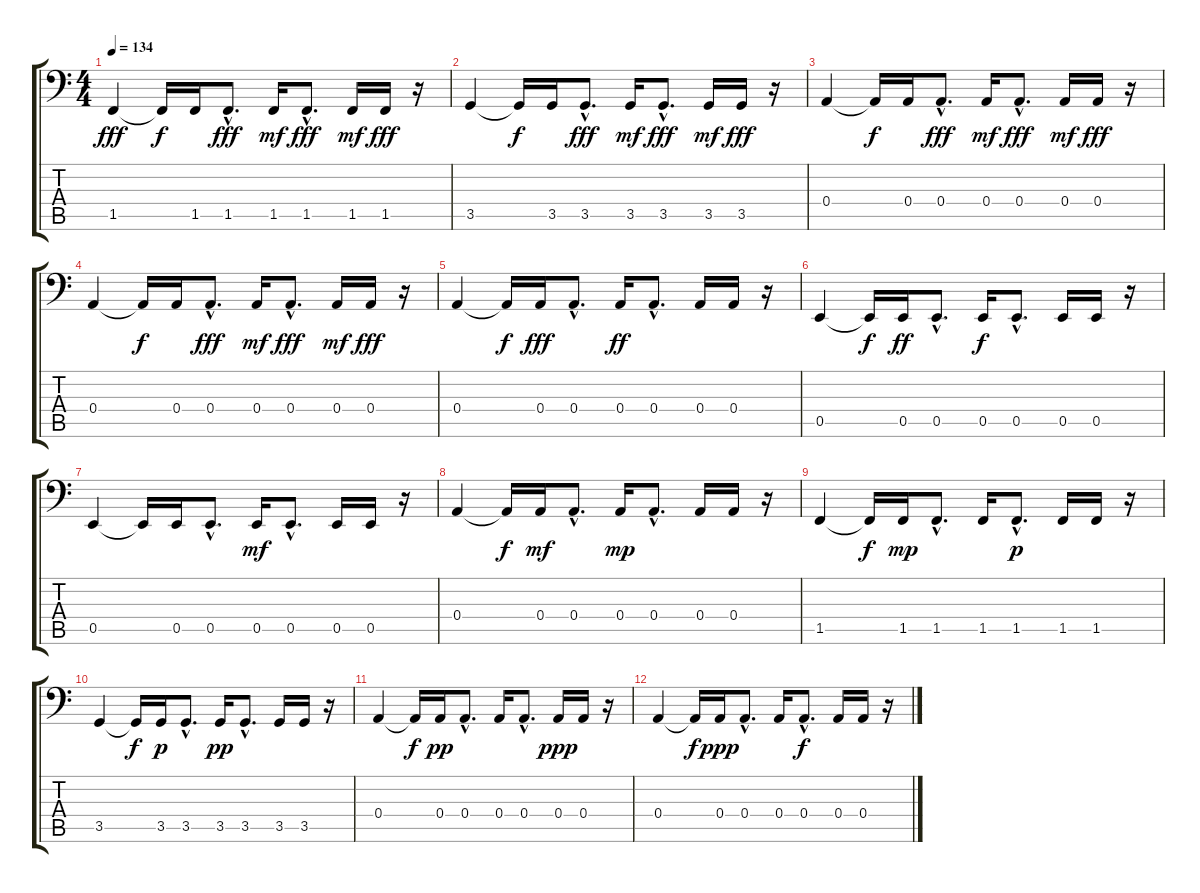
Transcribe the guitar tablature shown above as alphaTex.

\track "" {instrument electricbassfinger}
\staff {score tabs}
\tuning (C3 G2 D2 A1 E1 B0) {hide}
\ts (4 4)
\tempo 134
\clef f4
\ks c
1.5.4{dy fff} 1.5{t}.16{dy f} 1.5.16 1.5{hac}.8{d dy fff} 1.5.16{dy mf} 1.5{hac}.8{d dy fff} 1.5.16{dy mf} 1.5.16{dy fff} r.16 |
3.5.4 3.5{t}.16{dy f} 3.5.16 3.5{hac}.8{d dy fff} 3.5.16{dy mf} 3.5{hac}.8{d dy fff} 3.5.16{dy mf} 3.5.16{dy fff} r.16 |
0.4.4 0.4{t}.16{dy f} 0.4.16 0.4{hac}.8{d dy fff} 0.4.16{dy mf} 0.4{hac}.8{d dy fff} 0.4.16{dy mf} 0.4.16{dy fff} r.16 |
0.4.4 0.4{t}.16{dy f} 0.4.16 0.4{hac}.8{d dy fff} 0.4.16{dy mf} 0.4{hac}.8{d dy fff} 0.4.16{dy mf} 0.4.16{dy fff} r.16 |
0.4.4{volume 12 instrument electricbassfinger} 0.4{t}.16{dy f} 0.4.16{dy fff} 0.4{hac}.8{d} 0.4.16{dy ff} 0.4{hac}.8{d} 0.4.16 0.4.16 r.16 |
0.5.4 0.5{t}.16{dy f} 0.5.16{dy ff} 0.5{hac}.8{d} 0.5.16{dy f} 0.5{hac}.8{d} 0.5.16 0.5.16 r.16 |
0.5.4 0.5{t}.16 0.5.16 0.5{hac}.8{d} 0.5.16{dy mf} 0.5{hac}.8{d} 0.5.16 0.5.16 r.16 |
0.4.4 0.4{t}.16{dy f} 0.4.16{dy mf} 0.4{hac}.8{d} 0.4.16{dy mp} 0.4{hac}.8{d} 0.4.16 0.4.16 r.16 |
1.5.4 1.5{t}.16{dy f} 1.5.16{dy mp} 1.5{hac}.8{d} 1.5.16 1.5{hac}.8{d dy p} 1.5.16 1.5.16 r.16 |
3.5.4 3.5{t}.16{dy f} 3.5.16{dy p} 3.5{hac}.8{d} 3.5.16{dy pp} 3.5{hac}.8{d} 3.5.16 3.5.16 r.16 |
0.4.4 0.4{t}.16{dy f} 0.4.16{dy pp} 0.4{hac}.8{d} 0.4.16 0.4{hac}.8{d} 0.4.16{dy ppp} 0.4.16 r.16 |
0.4.4 0.4{t}.16{dy f} 0.4.16{dy ppp} 0.4{hac}.8{d} 0.4.16 0.4{hac}.8{d dy f} 0.4.16 0.4.16 r.16
